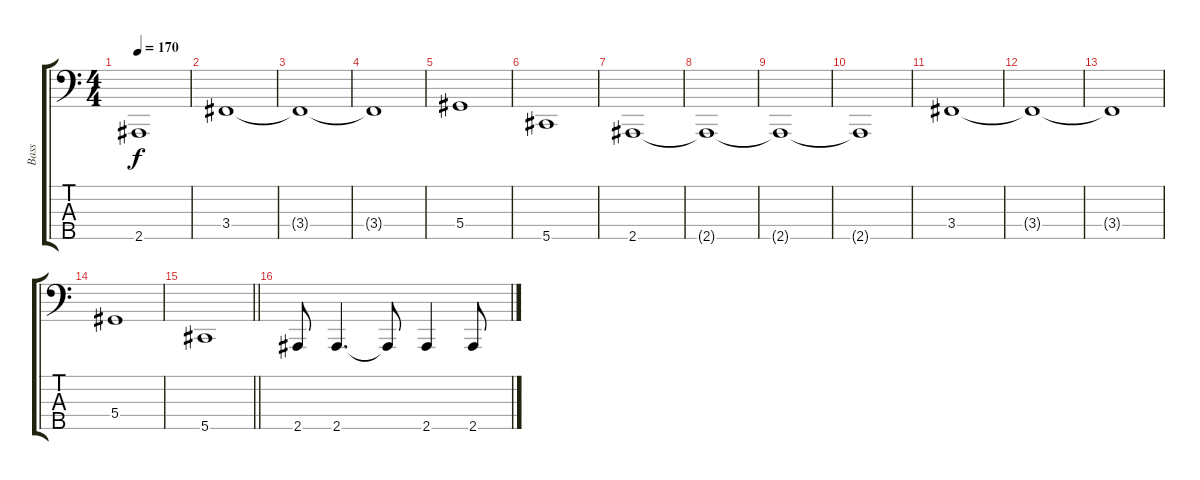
\track ("Bass" "Bass") {instrument electricbasspick}
\staff {score tabs}
\tuning (Gb2 Db2 Ab1 Eb1 Ab0) {hide}
\ts (4 4)
\tempo 170
\clef f4
\ks c
2.5{t}.1{dy f} |
3.4.1 |
3.4{t}.1 |
3.4{t}.1 |
5.4.1 |
5.5.1 |
2.5.1 |
2.5{t}.1 |
2.5{t}.1 |
2.5{t}.1 |
3.4.1 |
3.4{t}.1 |
3.4{t}.1 |
5.4.1 |
\barLineRight lightlight
5.5.1 |
\section ("" "")
2.5.8 2.5.4{d} 2.5{t}.8 2.5.4 2.5.8
